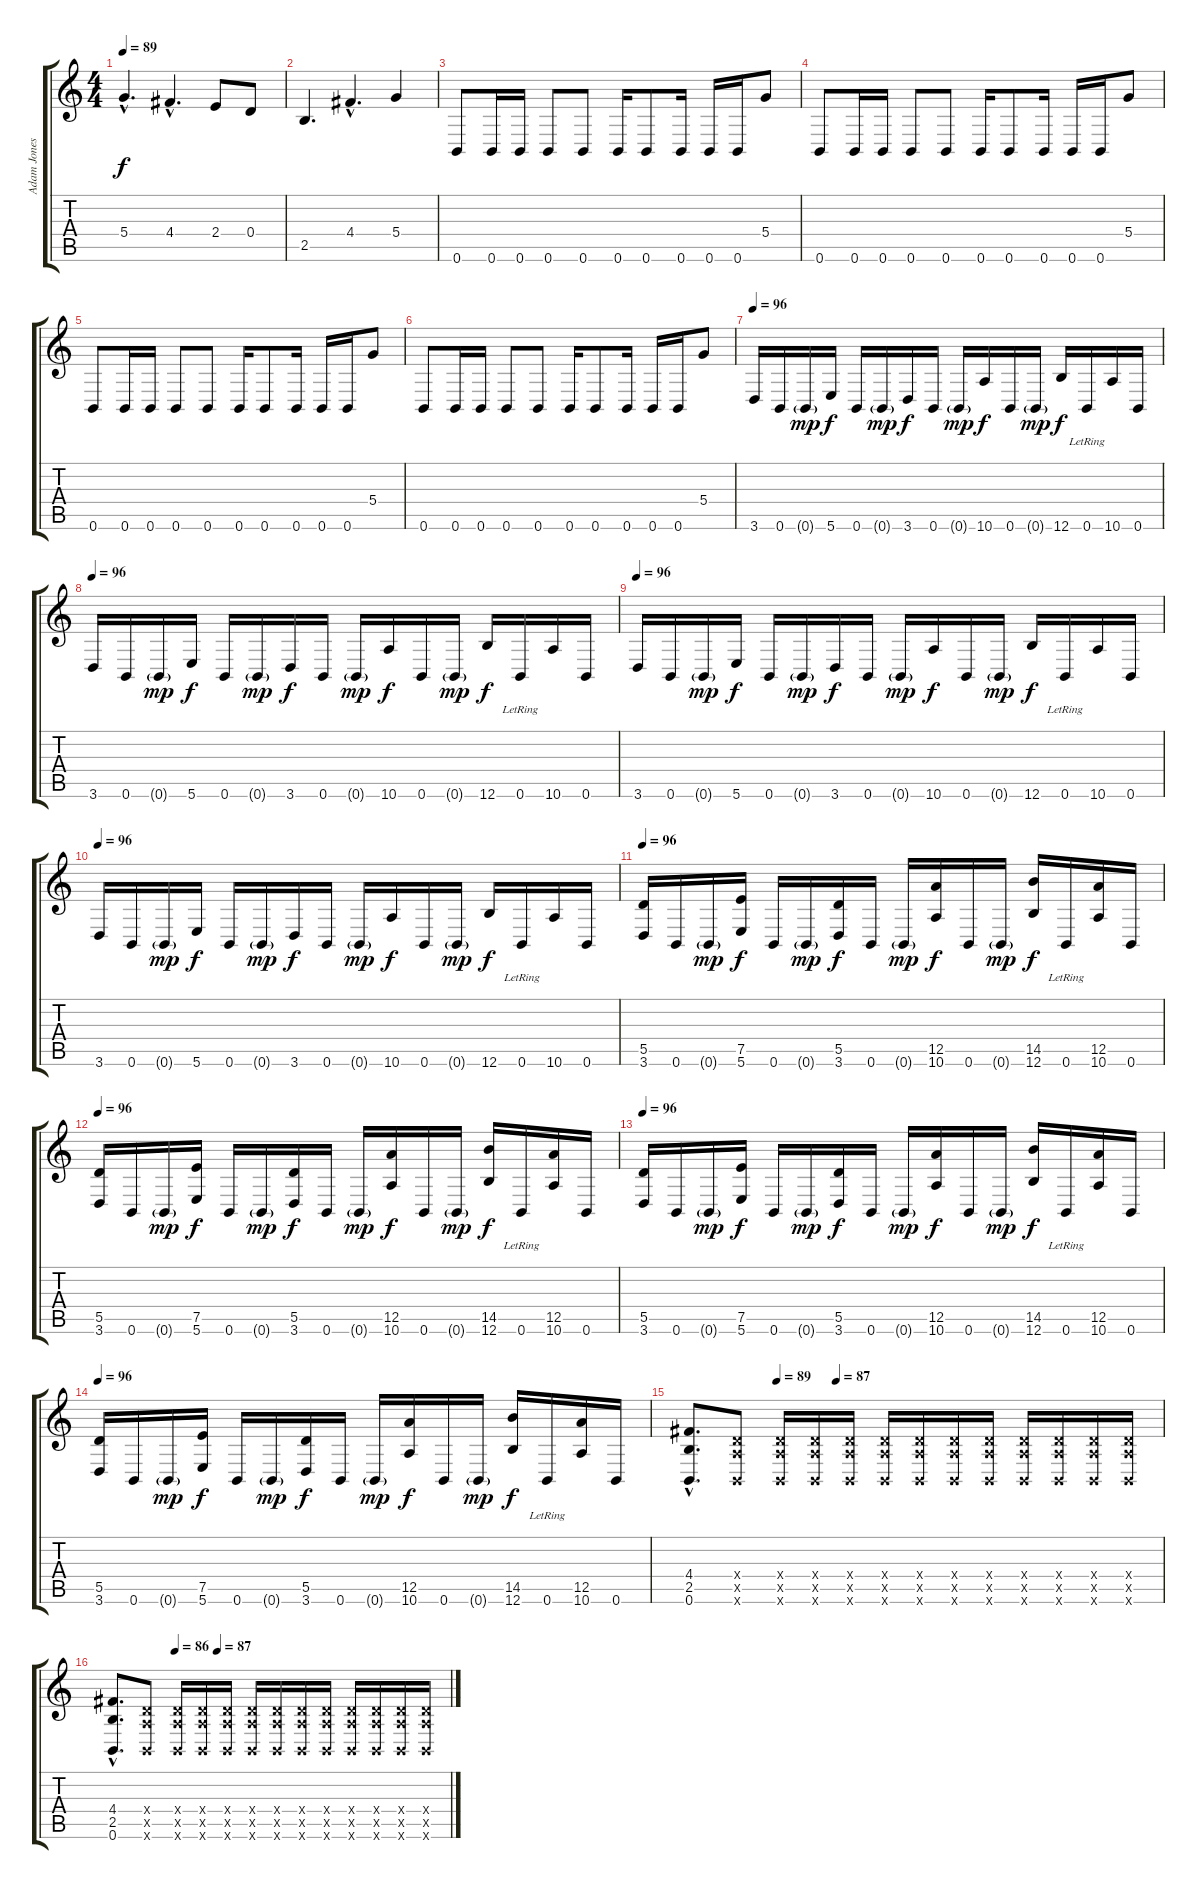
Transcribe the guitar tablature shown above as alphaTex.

\track ("Adam Jones (Drop B)" "Adam Jones") {instrument distortionguitar}
\staff {score tabs}
\tuning (E4 B3 G3 D3 A2 B1) {hide}
\ts (4 4)
\tempo 89
\clef g2
\ks c
5.4{hac}.4{d dy f} 4.4{hac}.4{d} 2.4.8 0.4.8 |
2.5.4{d} 4.4{hac}.4{d} 5.4.4 |
0.6.8{instrument electricguitarmuted} 0.6.16 0.6.16 0.6.8 0.6.8 0.6.16 0.6.8 0.6.16 0.6.16 0.6.16 5.4.8 |
0.6.8{instrument electricguitarmuted} 0.6.16 0.6.16 0.6.8 0.6.8 0.6.16 0.6.8 0.6.16 0.6.16 0.6.16 5.4.8 |
0.6.8{instrument electricguitarmuted} 0.6.16 0.6.16 0.6.8 0.6.8 0.6.16 0.6.8 0.6.16 0.6.16 0.6.16 5.4.8 |
0.6.8{instrument electricguitarmuted} 0.6.16 0.6.16 0.6.8 0.6.8 0.6.16 0.6.8 0.6.16 0.6.16 0.6.16 5.4.8{instrument distortionguitar} |
\tempo 96
3.6.16 0.6.16 0.6{g}.16{dy mp} 5.6.16{dy f} 0.6.16 0.6{g}.16{dy mp} 3.6.16{dy f} 0.6.16 0.6{g}.16{dy mp} 10.6.16{dy f} 0.6.16 0.6{g}.16{dy mp} 12.6.16{dy f} 0.6{lr}.16 10.6.16 0.6.16 |
\tempo 96
3.6.16 0.6.16 0.6{g}.16{dy mp} 5.6.16{dy f} 0.6.16 0.6{g}.16{dy mp} 3.6.16{dy f} 0.6.16 0.6{g}.16{dy mp} 10.6.16{dy f} 0.6.16 0.6{g}.16{dy mp} 12.6.16{dy f} 0.6{lr}.16 10.6.16 0.6.16 |
\tempo 96
3.6.16 0.6.16 0.6{g}.16{dy mp} 5.6.16{dy f} 0.6.16 0.6{g}.16{dy mp} 3.6.16{dy f} 0.6.16 0.6{g}.16{dy mp} 10.6.16{dy f} 0.6.16 0.6{g}.16{dy mp} 12.6.16{dy f} 0.6{lr}.16 10.6.16 0.6.16 |
\tempo 96
3.6.16 0.6.16 0.6{g}.16{dy mp} 5.6.16{dy f} 0.6.16 0.6{g}.16{dy mp} 3.6.16{dy f} 0.6.16 0.6{g}.16{dy mp} 10.6.16{dy f} 0.6.16 0.6{g}.16{dy mp} 12.6.16{dy f} 0.6{lr}.16 10.6.16 0.6.16 |
\tempo 96
(5.5 3.6).16 0.6.16 0.6{g}.16{dy mp} (7.5 5.6).16{dy f} 0.6.16 0.6{g}.16{dy mp} (5.5 3.6).16{dy f} 0.6.16 0.6{g}.16{dy mp} (12.5 10.6).16{dy f} 0.6.16 0.6{g}.16{dy mp} (14.5 12.6).16{dy f} 0.6{lr}.16 (12.5 10.6).16 0.6.16 |
\tempo 96
(5.5 3.6).16 0.6.16 0.6{g}.16{dy mp} (7.5 5.6).16{dy f} 0.6.16 0.6{g}.16{dy mp} (5.5 3.6).16{dy f} 0.6.16 0.6{g}.16{dy mp} (12.5 10.6).16{dy f} 0.6.16 0.6{g}.16{dy mp} (14.5 12.6).16{dy f} 0.6{lr}.16 (12.5 10.6).16 0.6.16 |
\tempo 96
(5.5 3.6).16 0.6.16 0.6{g}.16{dy mp} (7.5 5.6).16{dy f} 0.6.16 0.6{g}.16{dy mp} (5.5 3.6).16{dy f} 0.6.16 0.6{g}.16{dy mp} (12.5 10.6).16{dy f} 0.6.16 0.6{g}.16{dy mp} (14.5 12.6).16{dy f} 0.6{lr}.16 (12.5 10.6).16 0.6.16 |
\tempo 96
(5.5 3.6).16 0.6.16 0.6{g}.16{dy mp} (7.5 5.6).16{dy f} 0.6.16 0.6{g}.16{dy mp} (5.5 3.6).16{dy f} 0.6.16 0.6{g}.16{dy mp} (12.5 10.6).16{dy f} 0.6.16 0.6{g}.16{dy mp} (14.5 12.6).16{dy f} 0.6{lr}.16 (12.5 10.6).16 0.6.16 |
\tempo (89 0.1875)
\tempo (87 0.3125)
(4.4{hac} 2.5{hac} 0.6{hac}).8{d} (0.4{x} 0.5{x} 0.6{x}).8 (0.4{x} 0.5{x} 0.6{x}).16 (0.4{x} 0.5{x} 0.6{x}).16 (0.4{x} 0.5{x} 0.6{x}).16 (0.4{x} 0.5{x} 0.6{x}).16 (0.4{x} 0.5{x} 0.6{x}).16 (0.4{x} 0.5{x} 0.6{x}).16 (0.4{x} 0.5{x} 0.6{x}).16 (0.4{x} 0.5{x} 0.6{x}).16 (0.4{x} 0.5{x} 0.6{x}).16 (0.4{x} 0.5{x} 0.6{x}).16 (0.4{x} 0.5{x} 0.6{x}).16 |
\tempo (86 0.1875)
\tempo (87 0.3125)
(4.4{hac} 2.5{hac} 0.6{hac}).8{d} (0.4{x} 0.5{x} 0.6{x}).8 (0.4{x} 0.5{x} 0.6{x}).16 (0.4{x} 0.5{x} 0.6{x}).16 (0.4{x} 0.5{x} 0.6{x}).16 (0.4{x} 0.5{x} 0.6{x}).16 (0.4{x} 0.5{x} 0.6{x}).16 (0.4{x} 0.5{x} 0.6{x}).16 (0.4{x} 0.5{x} 0.6{x}).16 (0.4{x} 0.5{x} 0.6{x}).16 (0.4{x} 0.5{x} 0.6{x}).16 (0.4{x} 0.5{x} 0.6{x}).16 (0.4{x} 0.5{x} 0.6{x}).16
